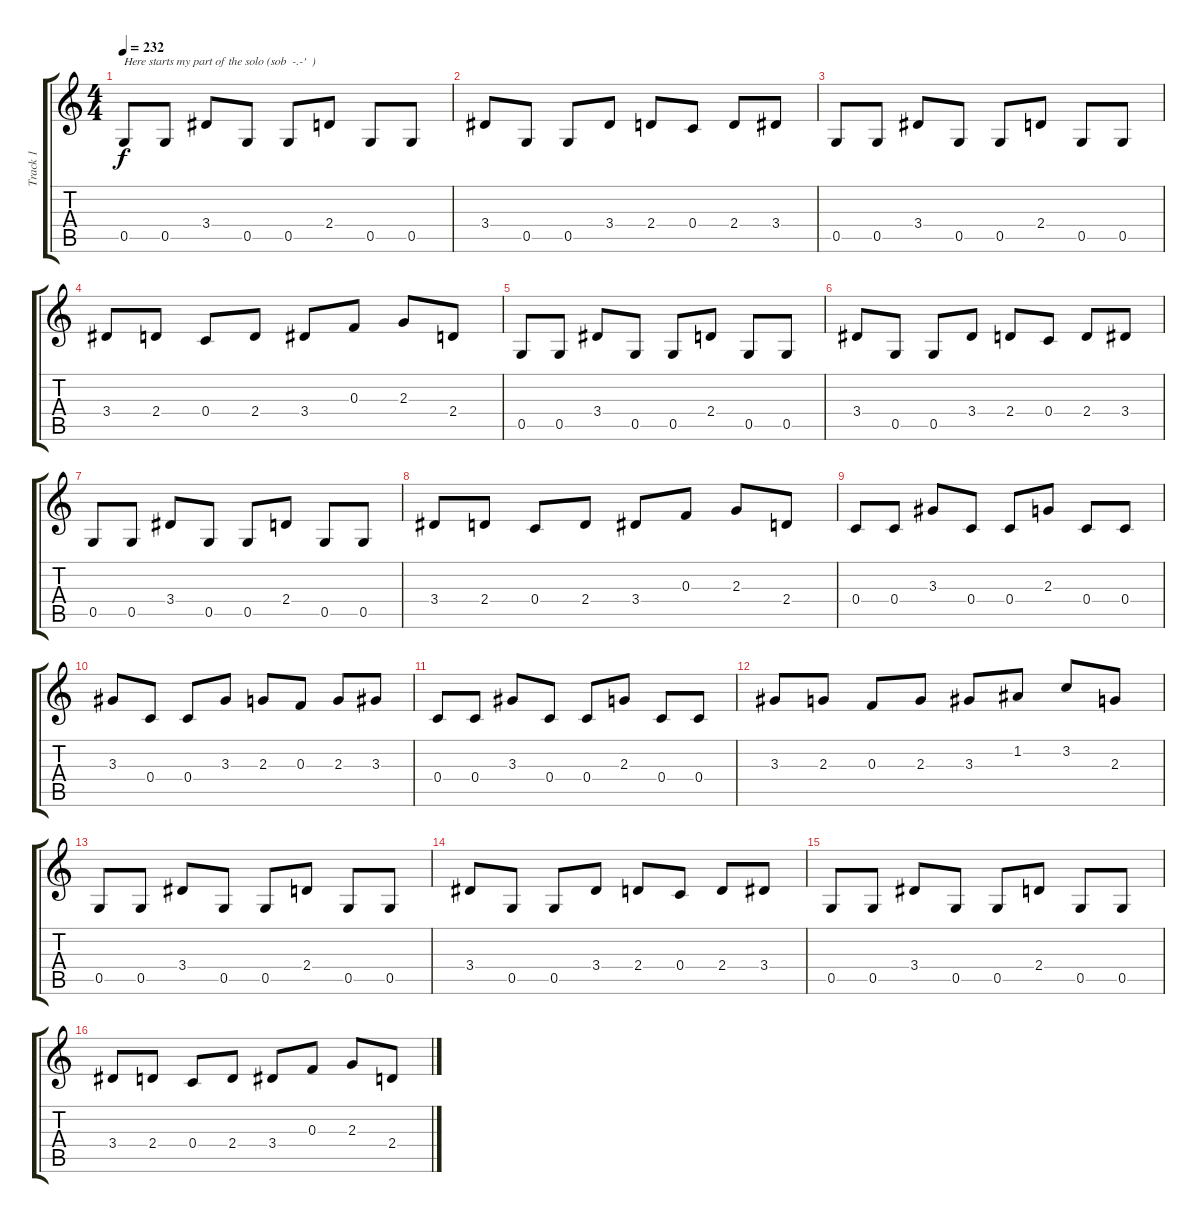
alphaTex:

\track ("Track 1" "Track 1") {instrument distortionguitar}
\staff {score tabs}
\tuning (D4 A3 F3 C3 G2 D2) {hide}
\ts (4 4)
\tempo 232
\clef g2
\ks c
0.5.8{txt "Here starts my part of the solo (sob  -.-'  )" dy f} 0.5.8 3.4.8 0.5.8 0.5.8 2.4.8 0.5.8 0.5.8 |
3.4.8 0.5.8 0.5.8 3.4.8 2.4.8 0.4.8 2.4.8 3.4.8 |
0.5.8 0.5.8 3.4.8 0.5.8 0.5.8 2.4.8 0.5.8 0.5.8 |
3.4.8 2.4.8 0.4.8 2.4.8 3.4.8 0.3.8 2.3.8 2.4.8 |
0.5.8 0.5.8 3.4.8 0.5.8 0.5.8 2.4.8 0.5.8 0.5.8 |
3.4.8 0.5.8 0.5.8 3.4.8 2.4.8 0.4.8 2.4.8 3.4.8 |
0.5.8 0.5.8 3.4.8 0.5.8 0.5.8 2.4.8 0.5.8 0.5.8 |
3.4.8 2.4.8 0.4.8 2.4.8 3.4.8 0.3.8 2.3.8 2.4.8 |
0.4.8 0.4.8 3.3.8 0.4.8 0.4.8 2.3.8 0.4.8 0.4.8 |
3.3.8 0.4.8 0.4.8 3.3.8 2.3.8 0.3.8 2.3.8 3.3.8 |
0.4.8 0.4.8 3.3.8 0.4.8 0.4.8 2.3.8 0.4.8 0.4.8 |
3.3.8 2.3.8 0.3.8 2.3.8 3.3.8 1.2.8 3.2.8 2.3.8 |
0.5.8 0.5.8 3.4.8 0.5.8 0.5.8 2.4.8 0.5.8 0.5.8 |
3.4.8 0.5.8 0.5.8 3.4.8 2.4.8 0.4.8 2.4.8 3.4.8 |
0.5.8 0.5.8 3.4.8 0.5.8 0.5.8 2.4.8 0.5.8 0.5.8 |
3.4.8 2.4.8 0.4.8 2.4.8 3.4.8 0.3.8 2.3.8 2.4.8
